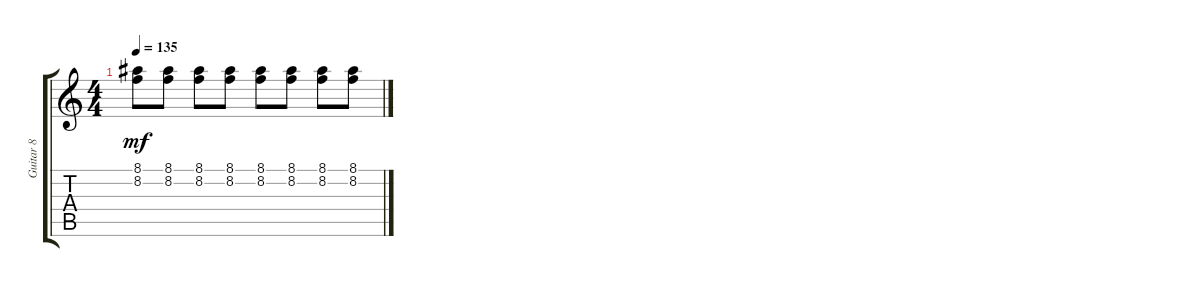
\track ("Guitar 8" "Guitar 8") {instrument distortionguitar}
\staff {score tabs}
\tuning (D4 A3 F3 C3 G2 C2) {hide}
\ts (4 4)
\tempo 135
\clef g2
\ks c
(8.1 8.2).8{dy mf} (8.1 8.2).8 (8.1 8.2).8 (8.1 8.2).8 (8.1 8.2).8 (8.1 8.2).8 (8.1 8.2).8 (8.1 8.2).8
